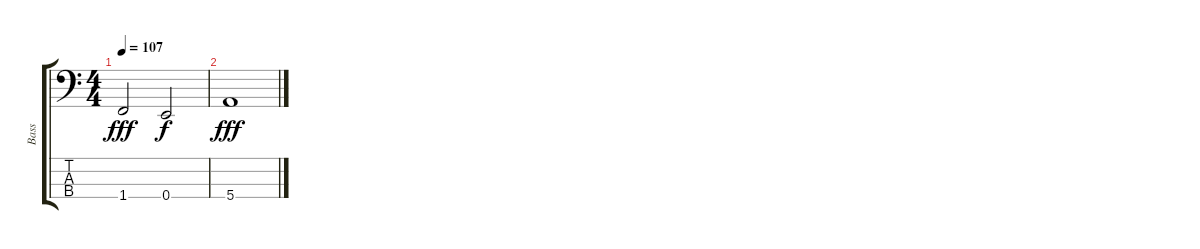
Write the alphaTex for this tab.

\track ("Bass" "Bass") {instrument electricbassfinger}
\staff {score tabs}
\tuning (G2 D2 A1 E1) {hide}
\ts (4 4)
\tempo 107
\clef f4
\ks c
1.4.2{dy fff} 0.4.2{dy f} |
5.4.1{dy fff}
